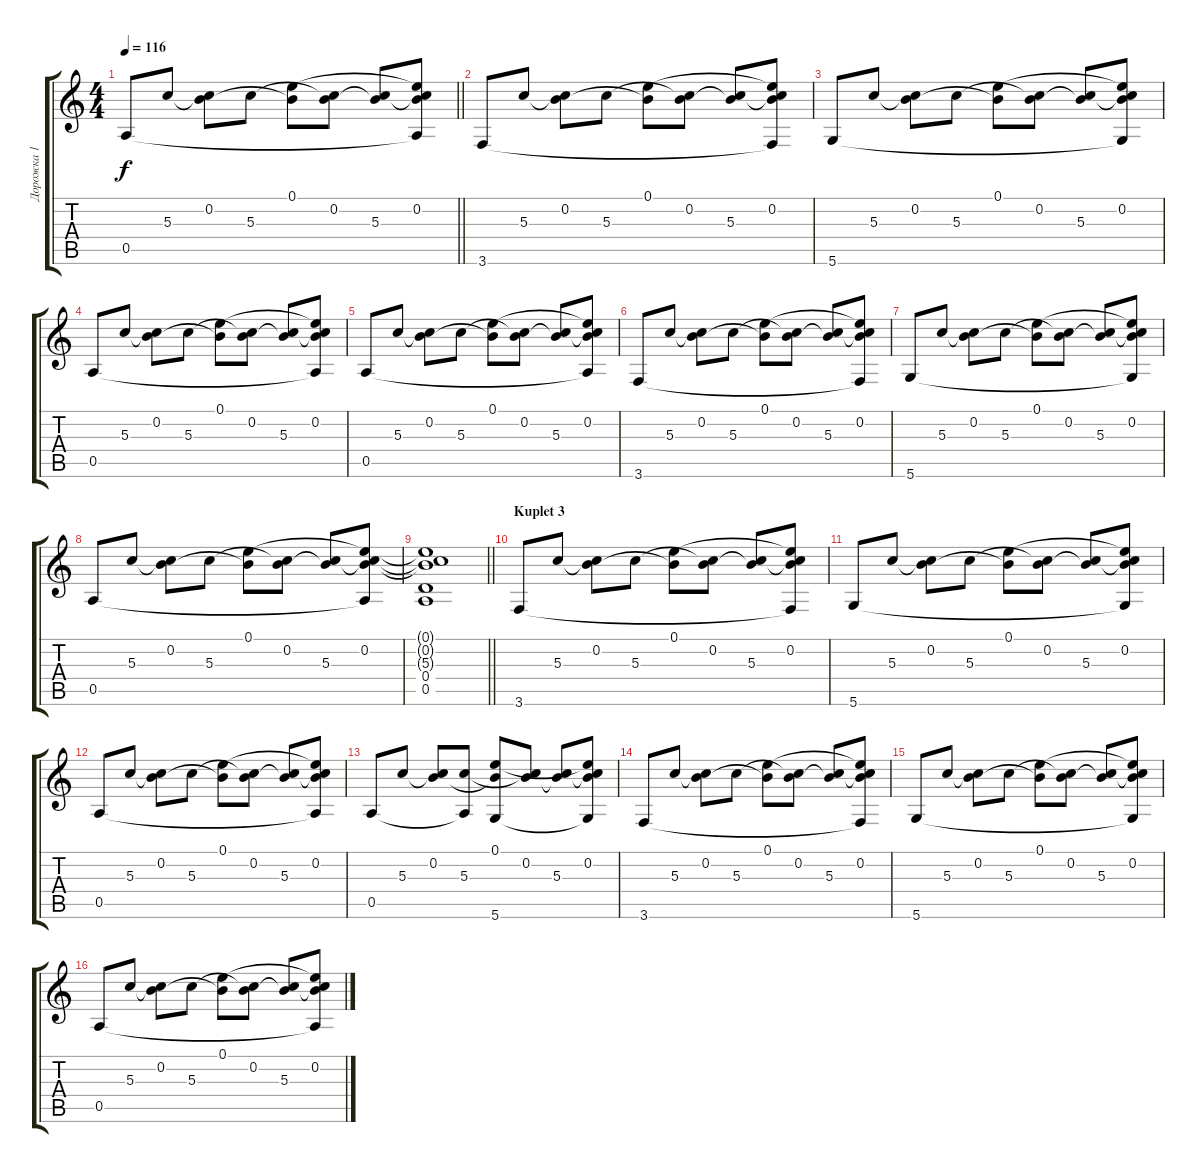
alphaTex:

\track ("Дорожка 1" "Дорожка 1") {instrument acousticguitarsteel}
\staff {score tabs}
\tuning (E4 B3 G3 D3 A2 D2) {hide}
\ts (4 4)
\tempo 116
\clef g2
\barLineRight lightlight
\ks c
0.5.8{dy f} 5.3.8 (0.2 5.3{t}).8 5.3.8 (0.1 0.2{t}).8 (0.2 5.3{t}).8 (0.2{t} 5.3).8 (0.1{t} 0.2 5.3{t} 0.5{t}).8 |
3.6.8 5.3.8 (0.2 5.3{t}).8 5.3.8 (0.1 0.2{t}).8 (0.2 5.3{t}).8 (0.2{t} 5.3).8 (0.1{t} 0.2 5.3{t} 3.6{t}).8 |
5.6.8 5.3.8 (0.2 5.3{t}).8 5.3.8 (0.1 0.2{t}).8 (0.2 5.3{t}).8 (0.2{t} 5.3).8 (0.1{t} 0.2 5.3{t} 5.6{t}).8 |
0.5.8 5.3.8 (0.2 5.3{t}).8 5.3.8 (0.1 0.2{t}).8 (0.2 5.3{t}).8 (0.2{t} 5.3).8 (0.1{t} 0.2 5.3{t} 0.5{t}).8 |
0.5.8 5.3.8 (0.2 5.3{t}).8 5.3.8 (0.1 0.2{t}).8 (0.2 5.3{t}).8 (0.2{t} 5.3).8 (0.1{t} 0.2 5.3{t} 0.5{t}).8 |
3.6.8 5.3.8 (0.2 5.3{t}).8 5.3.8 (0.1 0.2{t}).8 (0.2 5.3{t}).8 (0.2{t} 5.3).8 (0.1{t} 0.2 5.3{t} 3.6{t}).8 |
5.6.8 5.3.8 (0.2 5.3{t}).8 5.3.8 (0.1 0.2{t}).8 (0.2 5.3{t}).8 (0.2{t} 5.3).8 (0.1{t} 0.2 5.3{t} 5.6{t}).8 |
0.5.8 5.3.8 (0.2 5.3{t}).8 5.3.8 (0.1 0.2{t}).8 (0.2 5.3{t}).8 (0.2{t} 5.3).8 (0.1{t} 0.2 5.3{t} 0.5{t}).8 |
\barLineRight lightlight
(0.1{t} 0.2{t} 5.3{t} 0.4 0.5).1 |
\section ("" "Kuplet 3")
3.6.8 5.3.8 (0.2 5.3{t}).8 5.3.8 (0.1 0.2{t}).8 (0.2 5.3{t}).8 (0.2{t} 5.3).8 (0.1{t} 0.2 5.3{t} 3.6{t}).8 |
5.6.8 5.3.8 (0.2 5.3{t}).8 5.3.8 (0.1 0.2{t}).8 (0.2 5.3{t}).8 (0.2{t} 5.3).8 (0.1{t} 0.2 5.3{t} 5.6{t}).8 |
0.5.8 5.3.8 (0.2 5.3{t}).8 5.3.8 (0.1 0.2{t}).8 (0.2 5.3{t}).8 (0.2{t} 5.3).8 (0.1{t} 0.2 5.3{t} 0.5{t}).8 |
0.5.8 5.3.8 (0.2 5.3{t}).8 (5.3 0.5{t}).8 (0.1 0.2{t} 5.6).8 (0.2 5.3{t}).8 (0.2{t} 5.3).8 (0.1{t} 0.2 5.3{t} 5.6{t}).8 |
3.6.8 5.3.8 (0.2 5.3{t}).8 5.3.8 (0.1 0.2{t}).8 (0.2 5.3{t}).8 (0.2{t} 5.3).8 (0.1{t} 0.2 5.3{t} 3.6{t}).8 |
5.6.8 5.3.8 (0.2 5.3{t}).8 5.3.8 (0.1 0.2{t}).8 (0.2 5.3{t}).8 (0.2{t} 5.3).8 (0.1{t} 0.2 5.3{t} 5.6{t}).8 |
0.5.8 5.3.8 (0.2 5.3{t}).8 5.3.8 (0.1 0.2{t}).8 (0.2 5.3{t}).8 (0.2{t} 5.3).8 (0.1{t} 0.2 5.3{t} 0.5{t}).8
